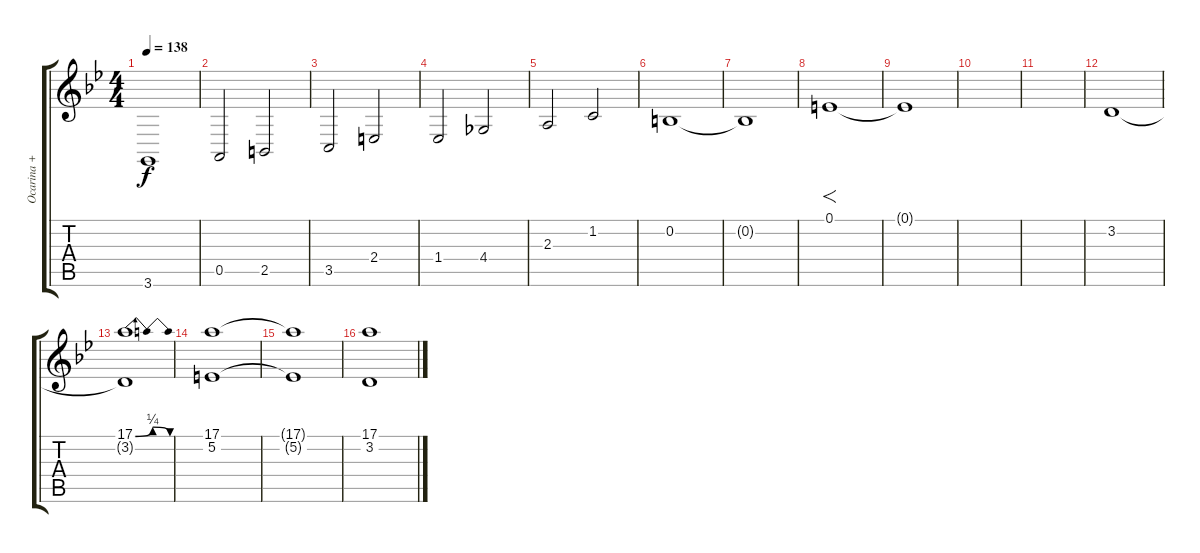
\track ("Ocarina + Oboe" "Ocarina + ") {instrument oboe}
\staff {score tabs}
\tuning (E4 B3 G3 D3 A2 E2) {hide}
\ts (4 4)
\tempo 138
\clef g2
\ks gminor
3.6.1{dy f} |
0.5.2 2.5.2 |
3.5.2 2.4.2 |
1.4.2 4.4.2 |
2.3.2 1.2.2 |
0.2.1 |
0.2{t}.1 |
0.1.1{f} |
0.1{t}.1 |
|
|
3.2.1 |
(17.1{be (bendrelease 0 0 15 1 15 1 60 0)} 3.2{t}).1 |
(17.1 5.2).1 |
(17.1{t} 5.2{t}).1 |
(17.1 3.2).1
